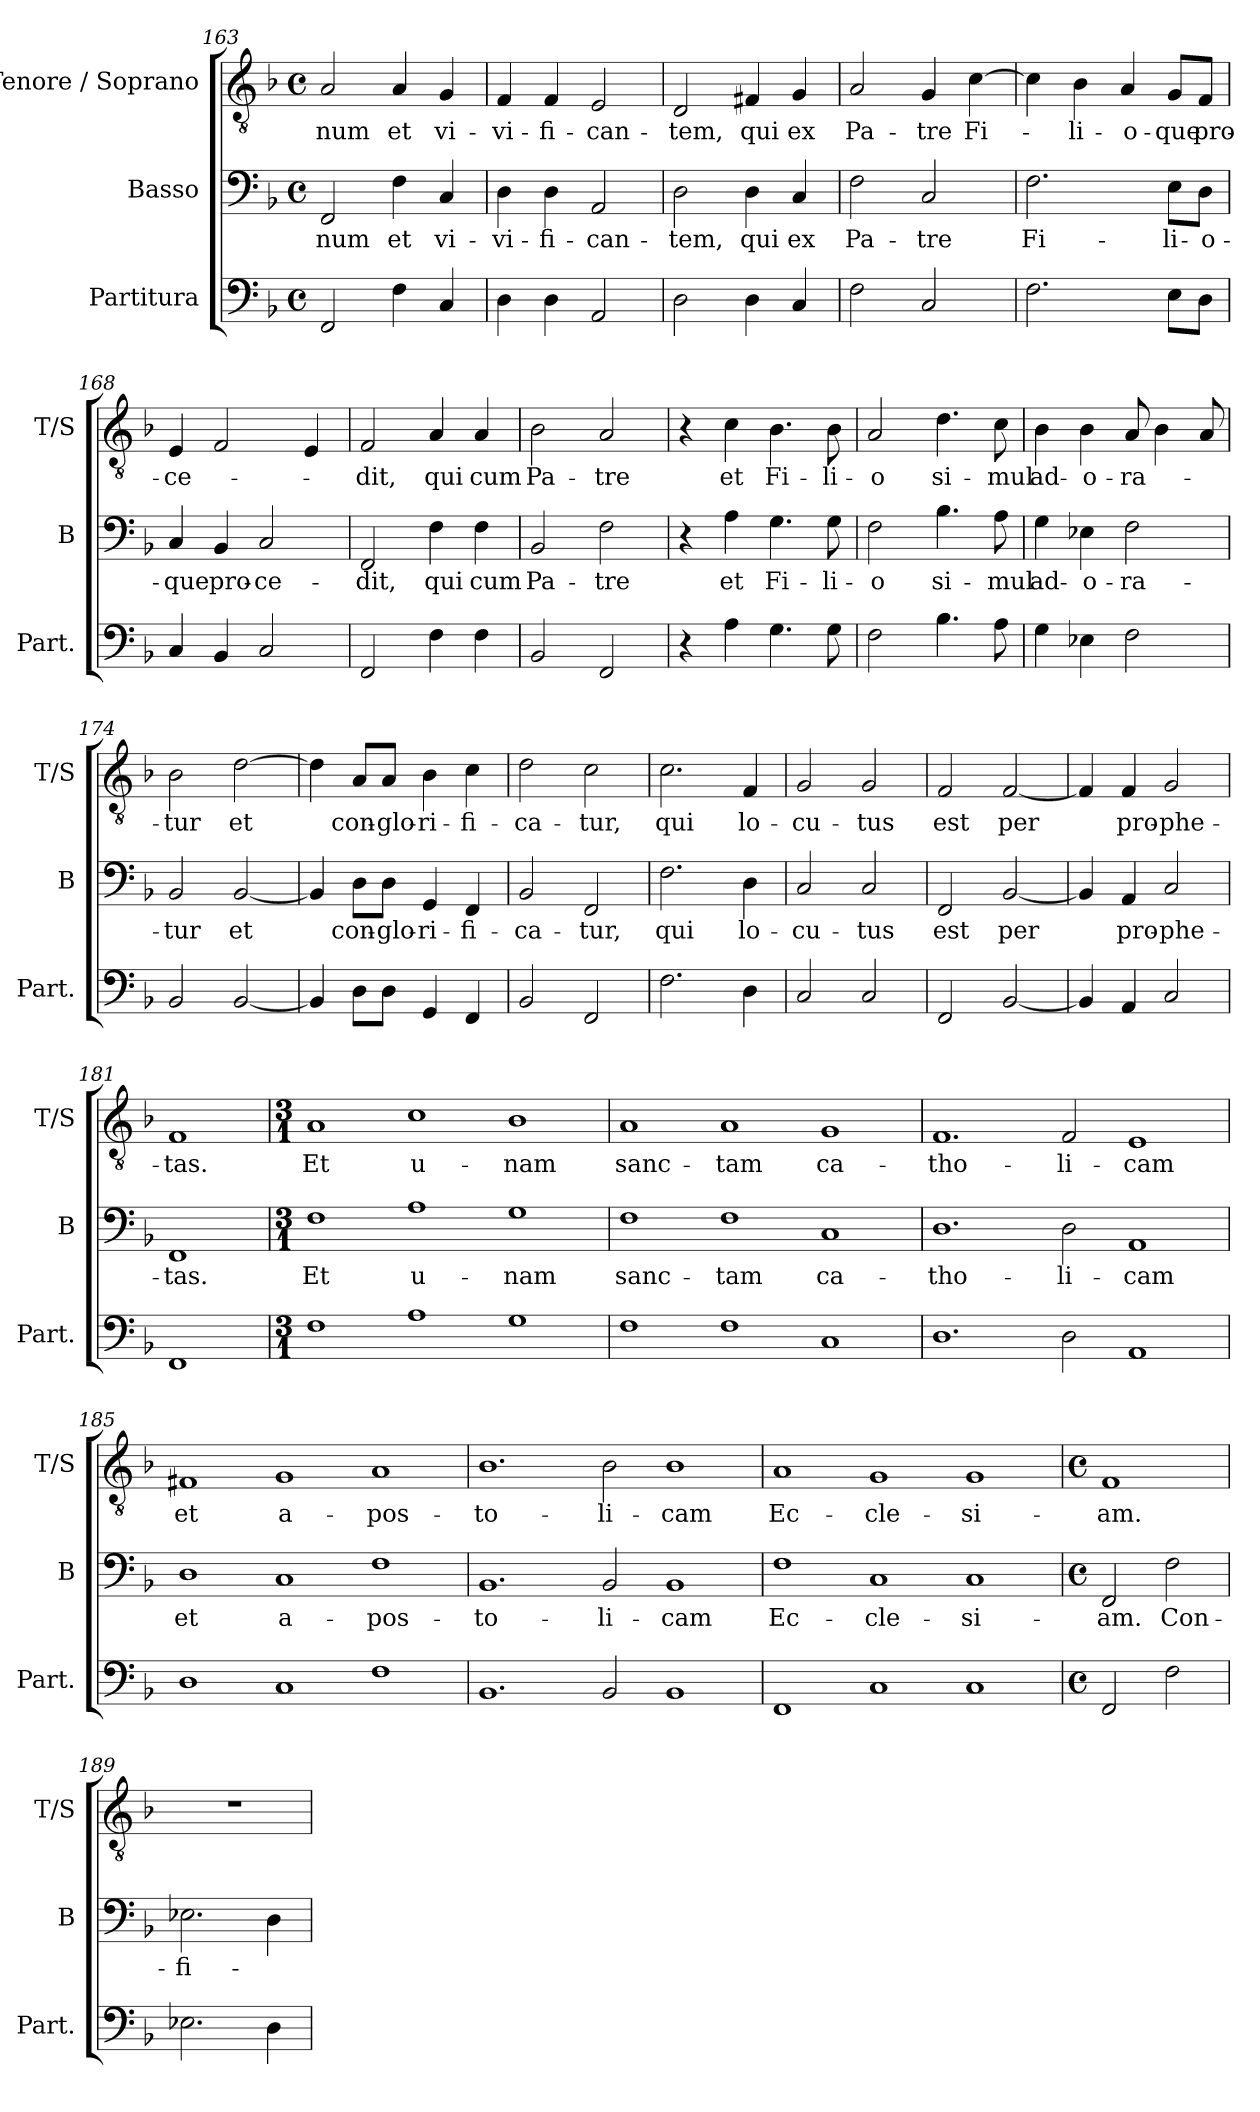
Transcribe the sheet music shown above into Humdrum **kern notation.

**kern	**kern	**text	**kern	**text
*part3	*part2	*part2	*part1	*part1
*staff3	*staff2	*staff2	*staff1	*staff1
*I"Partitura	*I"Basso	*	*I"Tenore / Soprano	*
*I'Part.	*I'B	*	*I'T/S	*
*clefF4	*clefF4	*	*clefGv2	*
*k[b-]	*k[b-]	*	*k[b-]	*
*F:	*F:	*	*F:	*
*M4/4	*M4/4	*	*M4/4	*
*met(c)	*met(c)	*	*met(c)	*
=163	=163	=163	=163	=163
2FF/	2FF/	-num	2A/	-num
4F\	4F\	et	4A/	et
4C/	4C/	vi-	4G/	vi-
=164	=164	=164	=164	=164
4D\	4D\	-vi-	4F/	-vi-
4D\	4D\	-fi-	4F/	-fi-
2AA/	2AA/	-can-	2E/	-can-
=165	=165	=165	=165	=165
2D\	2D\	-tem,	2D/	-tem,
4D\	4D\	qui	4F#X/	qui
4C/	4C/	ex	4G/	ex
=166	=166	=166	=166	=166
2F\	2F\	Pa-	2A/	Pa-
2C/	2C/	-tre	4G/	-tre
.	.	.	[4c\	Fi-
=167	=167	=167	=167	=167
2.F\	2.F\	Fi-	4c\]	.
.	.	.	4B-\	-li-
.	.	.	4A/	-o-
8E\L	8E\L	-li-	8G/L	-que
8D\J	8D\J	-o-	8F/J	pro-
=168	=168	=168	=168	=168
4C/	4C/	-que	4E/	-ce-
4BB-/	4BB-/	pro-	2F/	.
2C/	2C/	-ce-	.	.
.	.	.	4E/	.
=169	=169	=169	=169	=169
2FF/	2FF/	-dit,	2F/	-dit,
4F\	4F\	qui	4A/	qui
4F\	4F\	cum	4A/	cum
=170	=170	=170	=170	=170
2BB-/	2BB-/	Pa-	2B-\	Pa-
2FF/	2F\	-tre	2A/	-tre
=171	=171	=171	=171	=171
4r	4r	.	4r	.
4A\	4A\	et	4c\	et
4.G\	4.G\	Fi-	4.B-\	Fi-
8G\	8G\	-li-	8B-\	-li-
=172	=172	=172	=172	=172
2F\	2F\	-o	2A/	-o
4.B-\	4.B-\	si-	4.d\	si-
8A\	8A\	-mul	8c\	-mul
=173	=173	=173	=173	=173
4G\	4G\	ad-	4B-\	ad-
4E-X\	4E-X\	-o-	4B-\	-o-
2F\	2F\	-ra-	8A/	-ra-
.	.	.	4B-\	.
.	.	.	8A/	.
=174	=174	=174	=174	=174
2BB-/	2BB-/	-tur	2B-\	-tur
[2BB-/	[2BB-/	et	[2d\	et
=175	=175	=175	=175	=175
4BB-/]	4BB-/]	.	4d\]	.
8D\L	8D\L	con-	8A/L	con-
8D\J	8D\J	-glo-	8A/J	-glo-
4GG/	4GG/	-ri-	4B-\	-ri-
4FF/	4FF/	-fi-	4c\	-fi-
=176	=176	=176	=176	=176
2BB-/	2BB-/	-ca-	2d\	-ca-
2FF/	2FF/	-tur,	2c\	-tur,
=177	=177	=177	=177	=177
2.F\	2.F\	qui	2.c\	qui
4D\	4D\	lo-	4F/	lo-
=178	=178	=178	=178	=178
2C/	2C/	-cu-	2G/	-cu-
2C/	2C/	-tus	2G/	-tus
=179	=179	=179	=179	=179
2FF/	2FF/	est	2F/	est
[2BB-/	[2BB-/	per	[2F/	per
=180	=180	=180	=180	=180
4BB-/]	4BB-/]	.	4F/]	.
4AA>/	4AA/	pro-	4F/	pro-
2C/	2C/	-phe-	2G/	-phe-
=181	=181	=181	=181	=181
1FF	1FF	-tas.	1F	-tas.
=182	=182	=182	=182	=182
*M3/1	*M3/1	*	*M3/1	*
*	*	*	*MM544	*
1F	1F	Et	1A	Et
1A	1A	u-	1c	u-
1G	1G	-nam	1B-	-nam
=183	=183	=183	=183	=183
1F	1F	sanc-	1A	sanc-
1F	1F	-tam	1A	-tam
1C	1C	ca-	1G	ca-
=184	=184	=184	=184	=184
1.D	1.D	-tho-	1.F	-tho-
2D\	2D\	-li-	2F/	-li-
1AA	1AA	-cam	1E	-cam
=185	=185	=185	=185	=185
1D	1D	et	1F#X	et
1C	1C	a-	1G	a-
1F	1F	-pos-	1A	-pos-
=186	=186	=186	=186	=186
1.BB-	1.BB-	-to-	1.B-	-to-
2BB-/	2BB-/	-li-	2B-\	-li-
1BB-	1BB-	-cam	1B-	-cam
=187	=187	=187	=187	=187
1FF	1F	Ec-	1A	Ec-
1C	1C	-cle-	1G	-cle-
1C	1C	-si-	1G	-si-
=188	=188	=188	=188	=188
*M4/4	*M4/4	*	*M4/4	*
*met(c)	*met(c)	*	*met(c)	*
*	*	*	*MM136	*
2FF/	2FF/	-am.	1F	-am.
2F\	2F\	Con-	.	.
=189	=189	=189	=189	=189
2.E-X\	2.E-X\	-fi-	1r	.
4D\	4D\	.	.	.
=	=	=	=	=
*-	*-	*-	*-	*-
